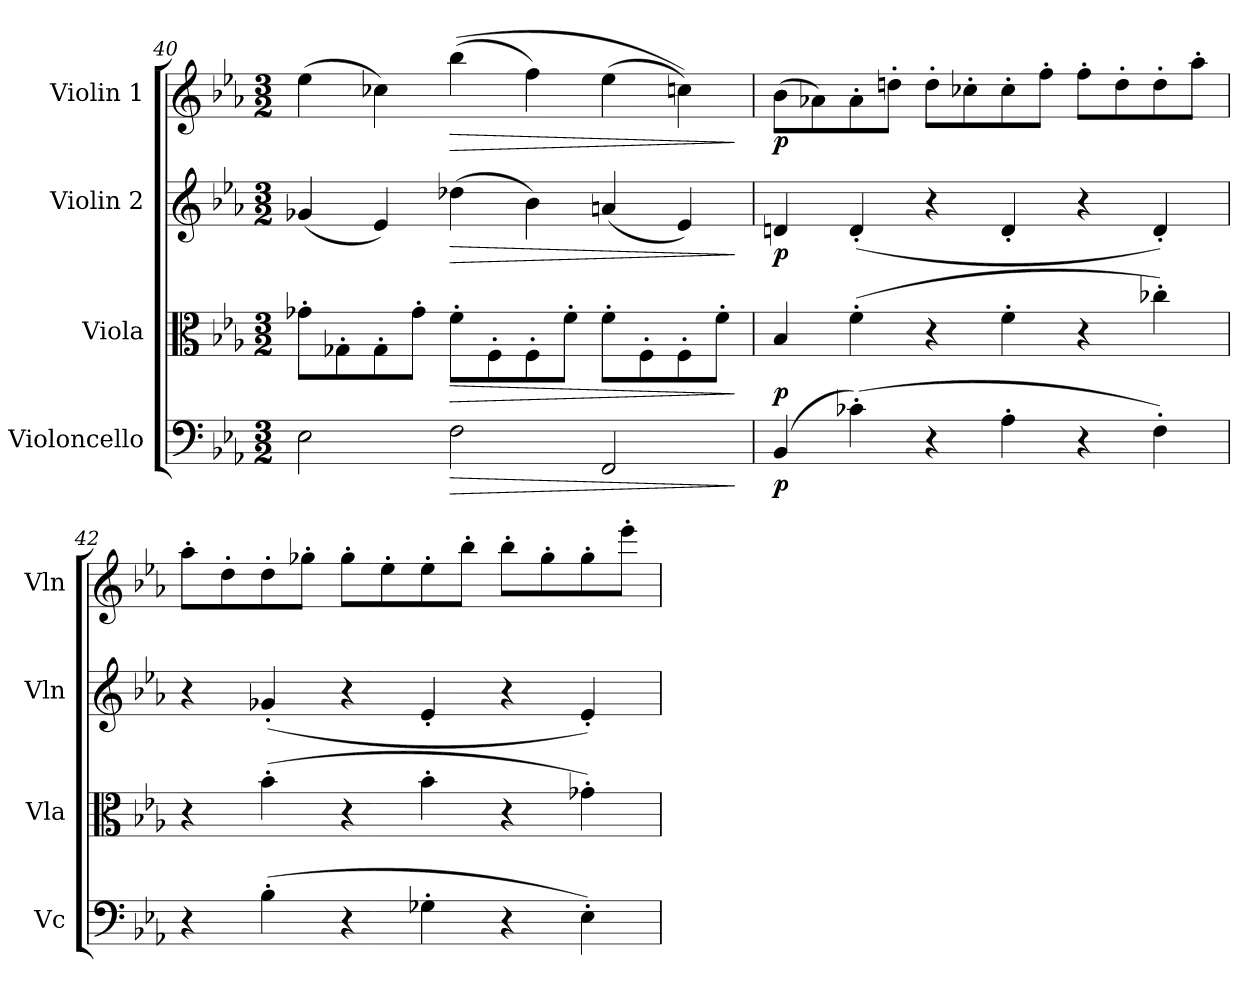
**kern	**dynam	**kern	**dynam	**kern	**dynam	**kern	**dynam
*part4	*part4	*part3	*part3	*part2	*part2	*part1	*part1
*staff4	*staff4	*staff3	*staff3	*staff2	*staff2	*staff1	*staff1
*I"Violoncello	*	*I"Viola	*	*I"Violin 2	*	*I"Violin 1	*
*I'Vc	*	*I'Vla	*	*I'Vln	*	*I'Vln	*
!!LO:PB:g=z
*clefF4	*	*clefC3	*	*clefG2	*	*clefG2	*
*k[b-e-a-]	*	*k[b-e-a-]	*	*k[b-e-a-]	*	*k[b-e-a-]	*
*M3/2	*	*M3/2	*	*M3/2	*	*M3/2	*
=40	=40	=40	=40	=40	=40	=40	=40
2E-\	.	8g-X'\L	.	(4g-X/	.	(4ee-\	.
.	.	8G-X'\	.	.	.	.	.
.	.	8G-'\	.	4e-/)	.	4cc-X\)	.
.	.	8g-'\J	.	.	.	.	.
!	!LO:HP:b	!	!LO:HP:b	!	!LO:HP:b	!	!LO:HP:b
2F\	>	8f'>\L	>	(4dd-X\	>	((4bb-\	>
.	.	8F'>\	.	.	.	.	.
.	.	8F'>\	.	4b-\)	.	4ff\)	.
.	.	8f'>\J	.	.	.	.	.
2FF/	.	8f'>\L	.	(4an/	.	(4ee-\	.
.	.	8F'>\	.	.	.	.	.
.	.	8F'>\	.	4e-/)	.	4ccn\))	.
.	.	8f'>\J	.	.	.	.	.
.	]	.	]	.	]	.	]
=41	=41	=41	=41	=41	=41	=41	=41
!	!LO:DY:b	!	!LO:DY:b	!	!LO:DY:b	!	!LO:DY:b
(4BB-/	p	4B-/	p	4dn/	p	(8b-\L	p
.	.	.	.	.	.	8a-X\)	.
(4c-X'\)	.	(4f'\	.	(4d'/	.	8a-'\	.
.	.	.	.	.	.	8ddn'\J	.
4r	.	4r	.	4r	.	8dd'\L	.
.	.	.	.	.	.	8cc-X'\	.
4A-'\	.	4f'\	.	4d'/	.	8cc-'\	.
.	.	.	.	.	.	8ff'\J	.
4r	.	4r	.	4r	.	8ff'\L	.
.	.	.	.	.	.	8dd'\	.
4F'\)	.	4cc-X'\)	.	4d'/)	.	8dd'\	.
.	.	.	.	.	.	8aa-'\J	.
!!LO:LB:g=z
=42	=42	=42	=42	=42	=42	=42	=42
4r	.	4r	.	4r	.	8aa-'\L	.
.	.	.	.	.	.	8dd'\	.
(4B-'\	.	(4b-'\	.	(4g-X'/	.	8dd'\	.
.	.	.	.	.	.	8gg-X'\J	.
4r	.	4r	.	4r	.	8gg-'\L	.
.	.	.	.	.	.	8ee-'\	.
4G-X'\	.	4b-'\	.	4e-'/	.	8ee-'\	.
.	.	.	.	.	.	8bb-'\J	.
4r	.	4r	.	4r	.	8bb-'\L	.
.	.	.	.	.	.	8gg-'\	.
4E-'\)	.	4g-X'\)	.	4e-'/)	.	8gg-'\	.
.	.	.	.	.	.	8eee-'\J	.
=	=	=	=	=	=	=	=
*-	*-	*-	*-	*-	*-	*-	*-
